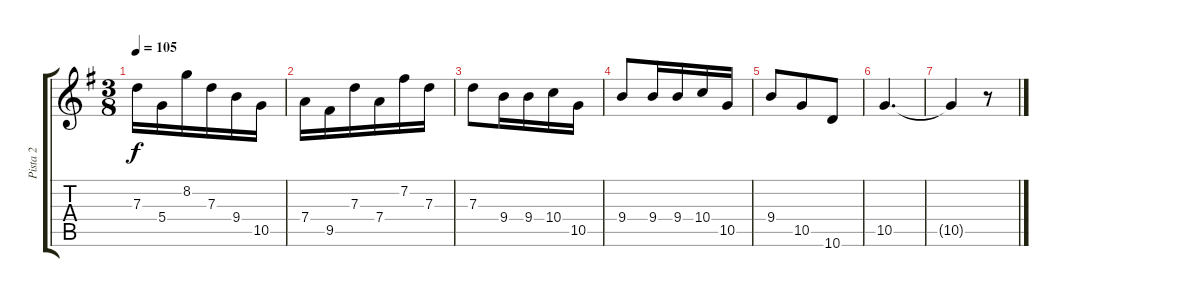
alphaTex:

\track ("Pista 2" "Pista 2") {instrument acousticguitarsteel}
\staff {score tabs}
\tuning (E4 B3 G3 D3 A2 E2) {hide}
\ts (3 8)
\tempo 105
\clef g2
\ks g
7.3.16{dy f} 5.4.16 8.2.16 7.3.16 9.4.16 10.5.16 |
7.4.16 9.5.16 7.3.16 7.4.16 7.2.16 7.3.16 |
7.3.8 9.4.16 9.4.16 10.4.16 10.5.16 |
9.4.8 9.4.16 9.4.16 10.4.16 10.5.16 |
9.4.8 10.5.8 10.6.8 |
10.5.4{d} |
10.5{t}.4 r.8
